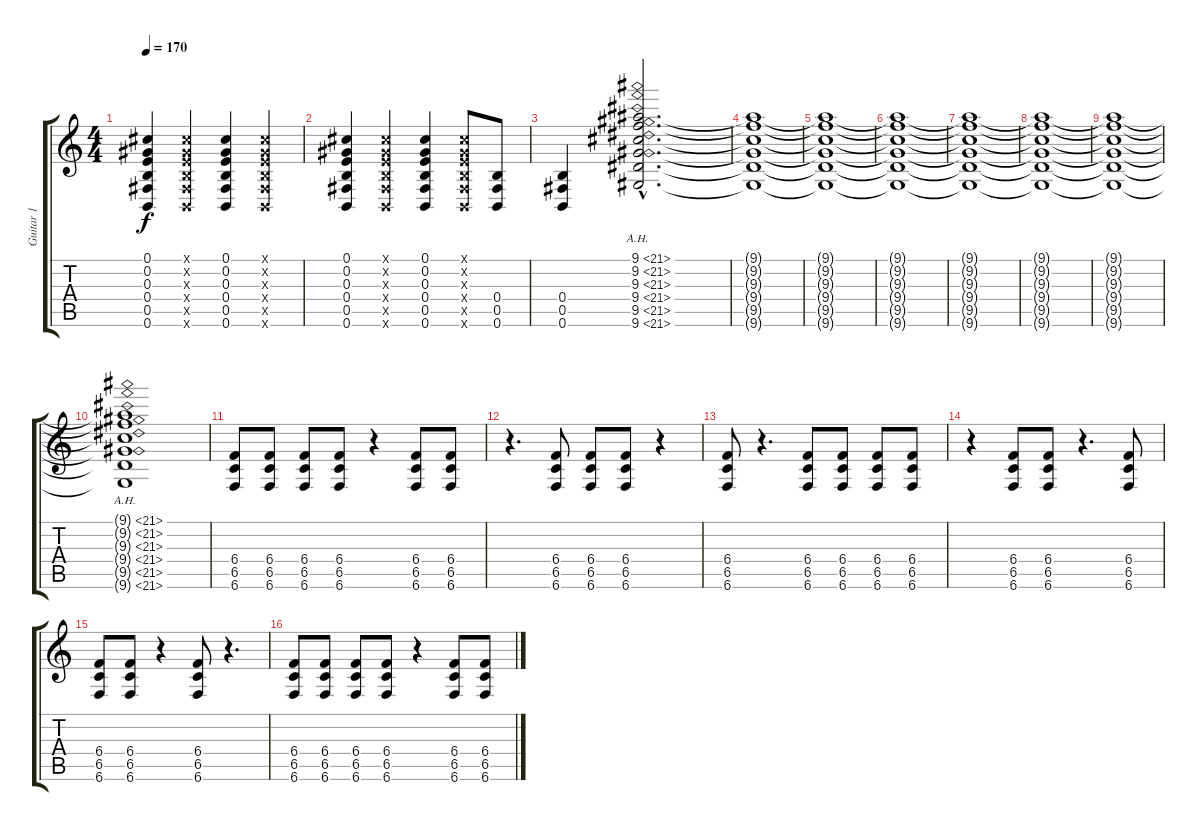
\track ("Guitar 1" "Guitar 1") {instrument overdrivenguitar}
\staff {score tabs}
\tuning (Db4 Ab3 E3 B2 Gb2 B1) {hide}
\ts (4 4)
\tempo 170
\clef g2
\ks c
(0.1 0.2 0.3 0.4 0.5 0.6).4{dy f} (0.1{x} 0.2{x} 0.3{x} 0.4{x} 0.5{x} 0.6{x}).4 (0.1 0.2 0.3 0.4 0.5 0.6).4 (0.1{x} 0.2{x} 0.3{x} 0.4{x} 0.5{x} 0.6{x}).4 |
(0.1 0.2 0.3 0.4 0.5 0.6).4 (0.1{x} 0.2{x} 0.3{x} 0.4{x} 0.5{x} 0.6{x}).4 (0.1 0.2 0.3 0.4 0.5 0.6).4 (0.1{x} 0.2{x} 0.3{x} 0.4{x} 0.5{x} 0.6{x}).8 (0.4 0.5 0.6).8 |
(0.4 0.5 0.6).4 (9.1{ah 12 hac} 9.2{ah 12 hac} 9.3{ah 12 hac} 9.4{ah 12 hac} 9.5{ah 12 hac} 9.6{ah 12 hac}).2{d} |
(9.1{t} 9.2{t} 9.3{t} 9.4{t} 9.5{t} 9.6{t}).1 |
(9.1{t} 9.2{t} 9.3{t} 9.4{t} 9.5{t} 9.6{t}).1 |
(9.1{t} 9.2{t} 9.3{t} 9.4{t} 9.5{t} 9.6{t}).1 |
(9.1{t} 9.2{t} 9.3{t} 9.4{t} 9.5{t} 9.6{t}).1 |
(9.1{t} 9.2{t} 9.3{t} 9.4{t} 9.5{t} 9.6{t}).1 |
(9.1{t} 9.2{t} 9.3{t} 9.4{t} 9.5{t} 9.6{t}).1 |
(9.1{ah 12 t} 9.2{ah 12 t} 9.3{ah 12 t} 9.4{ah 12 t} 9.5{ah 12 t} 9.6{ah 12 t}).1 |
(6.4 6.5 6.6).8 (6.4 6.5 6.6).8 (6.4 6.5 6.6).8 (6.4 6.5 6.6).8 r.4 (6.4 6.5 6.6).8 (6.4 6.5 6.6).8 |
r.4{d} (6.4 6.5 6.6).8 (6.4 6.5 6.6).8 (6.4 6.5 6.6).8 r.4 |
(6.4 6.5 6.6).8 r.4{d} (6.4 6.5 6.6).8 (6.4 6.5 6.6).8 (6.4 6.5 6.6).8 (6.4 6.5 6.6).8 |
r.4 (6.4 6.5 6.6).8 (6.4 6.5 6.6).8 r.4{d} (6.4 6.5 6.6).8 |
(6.4 6.5 6.6).8 (6.4 6.5 6.6).8 r.4 (6.4 6.5 6.6).8 r.4{d} |
(6.4 6.5 6.6).8 (6.4 6.5 6.6).8 (6.4 6.5 6.6).8 (6.4 6.5 6.6).8 r.4 (6.4 6.5 6.6).8 (6.4 6.5 6.6).8
